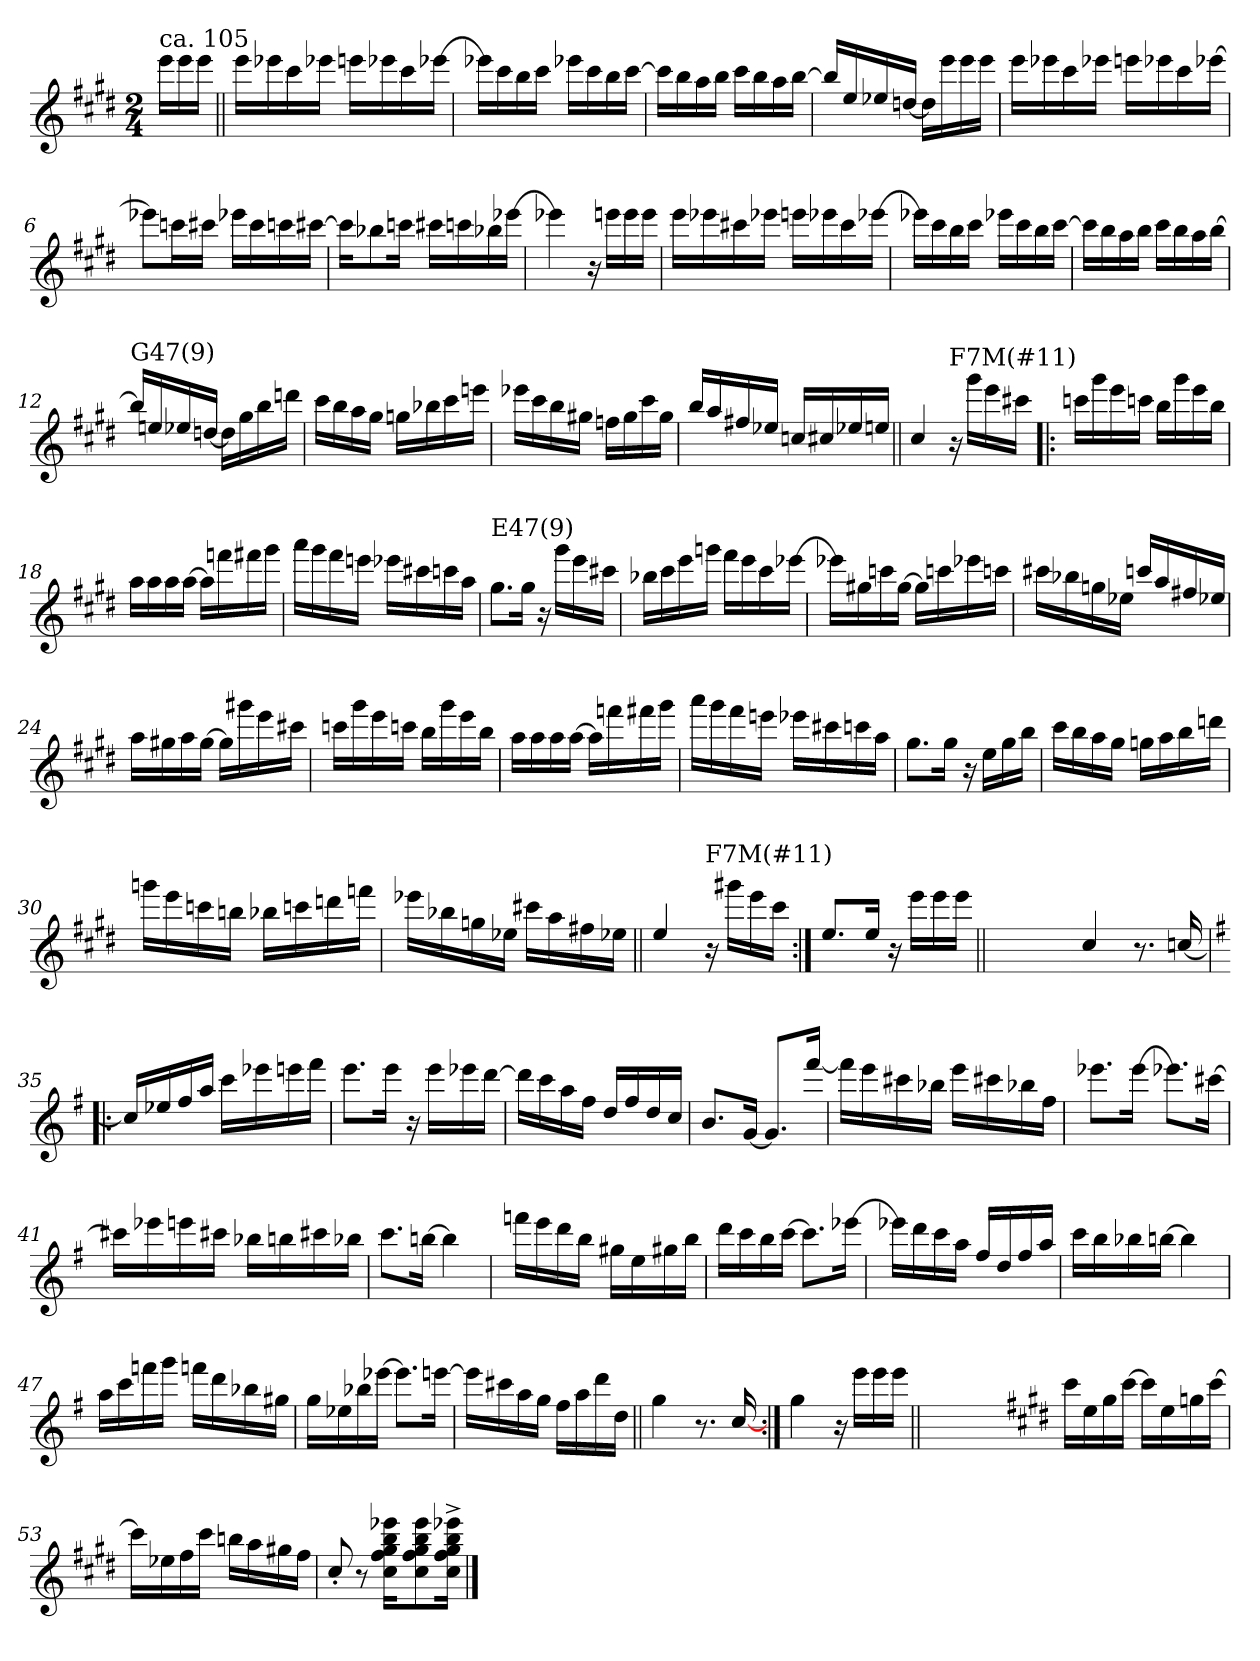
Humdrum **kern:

**kern
*part1
*staff1
*clefG2
*k[f#c#g#d#]
*E:
*M2/4
=
!LO:TX:a:t=ca. 105
16eee\LL
16eee\
16eee\JJ
=1||
16eee\LL
16eee-X\
16ccc#\
16eee-X\JJ
16eeen\LL
16eee-X\
16ccc#\
[16eee-X\JJ
=2
16eee-X\LL]
16ccc#\
16bb\
16ccc#\JJ
16eee-X\LL
16ccc#\
16bb\
[16ccc#\JJ
=3
16ccc#\LL]
16bb\
16aa\
16bb\JJ
16ccc#\LL
16bb\
16aa\
[16bb\JJ
!!LO:LB:g=z
=4
16bb/LL]
16ee/
16ee-X/
[16ddn/JJ
16ddn\LL]
16eee\
16eee\
16eee\JJ
=5
16eee\LL
16eee-X\
16ccc#\
16eee-X\JJ
16eeen\LL
16eee-X\
16ccc#\
[16eee-X\JJ
=6
8eee-X\L]
16cccn\L
16ccc#X\JJ
16eee-X\LL
16ccc#\
16cccn\
[16ccc#X\JJ
=7
16ccc#\KL]
8bb-X\
16cccn\Jk
16ccc#X\LL
16cccn\
16bb-X\
[16eee-X\JJ
!!LO:LB:g=z
=8
4eee-X\]
16r
16eeen\LL
16eee\
16eee\JJ
=9
16eee\LL
16eee-X\
16ccc#X\
16eee-X\JJ
16eeen\LL
16eee-X\
16ccc#\
[16eee-X\JJ
=10
16eee-X\LL]
16ccc#\
16bb\
16ccc#\JJ
16eee-X\LL
16ccc#\
16bb\
[16ccc#\JJ
=11
16ccc#\LL]
16bb\
16aa\
16bb\JJ
16ccc#\LL
16bb\
16aa\
[16bb\JJ
!!LO:LB:g=z
=12
!LO:TX:a:t=G47(9)
16bb/LL]
16een/
16ee-X/
[16ddn/JJ
16ddn\LL]
16gg#\
16bb\
16dddn\JJ
=13
16ccc#\LL
16bb\
16aa\
16gg#\JJ
16ggn\LL
16bb-X\
16ccc#\
16eeen\JJ
=14
16eee-X\LL
16ccc#\
16bb\
16gg#X\JJ
16ffn\LL
16gg#\
16ccc#\
16gg#\JJ
=15
16bb/LL
16aa/
16ff#X/
16ee-X/JJ
16ccn/LL
16cc#X/
16ee-X/
16een/JJ
!!LO:LB:g=z
=16||
4cc#/
!LO:TX:a:t=F7M(#11)
16r
16ggg#\LL
16eee\
16ccc#X\JJ
=17!|:
16cccn\LL
16ggg#\
16eee\
16cccn\JJ
16bb\LL
16ggg#\
16eee\
16bb\JJ
=18
16aa\LL
16aa\
16aa\
[16aa\JJ
16aa\LL]
16fffn\
16fff#X\
16ggg#\JJ
=19
16aaa\LL
16ggg#\
16fff#\
16eeen\JJ
16eee-X\LL
16ccc#X\
16cccn\
16aa\JJ
!!LO:LB:g=z
=20
!LO:TX:a:t=E47(9)
8.gg#\L
16gg#\Jk
16r
16ggg#\LL
16eee\
16ccc#X\JJ
=21
16bb-X\LL
16ccc#\
16eee\
16gggn\JJ
16fff#\LL
16eee\
16ccc#\
[16eee-X\JJ
=22
16eee-X\LL]
16gg#X\
16cccn\
[16gg#\JJ
16gg#\LL]
16cccn\
16eee-X\
16cccn\JJ
=23
16ccc#X\LL
16bb-X\
16ggn\
16ee-X\JJ
16cccn/LL
16aa/
16ff#X/
16ee-X/JJ
!!LO:LB:g=z
=24
16aa\LL
16gg#X\
16aa\
[16gg#\JJ
16gg#\LL]
16ggg#X\
16eee\
16ccc#X\JJ
=25
16cccn\LL
16ggg#\
16eee\
16cccn\JJ
16bb\LL
16ggg#\
16eee\
16bb\JJ
=26
16aa\LL
16aa\
16aa\
[16aa\JJ
16aa\LL]
16fffn\
16fff#X\
16ggg#\JJ
=27
16aaa\LL
16ggg#\
16fff#\
16eeen\JJ
16eee-X\LL
16ccc#X\
16cccn\
16aa\JJ
!!LO:LB:g=z
=28
8.gg#\L
16gg#\Jk
16r
16ee\LL
16gg#\
16bb\JJ
=29
16ccc#\LL
16bb\
16aa\
16gg#\JJ
16ggn\LL
16aa\
16bb\
16dddn\JJ
=30
16gggn\LL
16eee\
16cccn\
16bbn\JJ
16bb-X\LL
16cccn\
16dddn\
16fffn\JJ
=31
16eee-X\LL
16bb-X\
16ggn\
16ee-X\JJ
16ccc#X\LL
16aa\
16ff#X\
16ee-X\JJ
!!LO:LB:g=z
=32||
4ee/
!LO:TX:a:t=F7M(#11)
16r
16ggg#X\LL
16eee\
16ccc#\JJ
=33:|!
8.ee/L
16ee/Jk
16r
16eee\LL
16eee\
16eee\JJ
=33X331||
2ryy
!!LO:PB:g=z
=34-
4cc#/
8.r
[16ccn/
=35!|:
*k[f#]
*G:
16cc/LL]
16ee-X/
16ff#/
16aa/JJ
16ccc\LL
16eee-X\
16eeen\
16fff#\JJ
=36
8.eee\L
16eee\Jk
16r
16eee\LL
16eee-X\
[16ddd\JJ
=37
16ddd\LL]
16ccc\
16aa\
16ff#\JJ
16dd/LL
16ff#/
16dd/
16cc/JJ
!!LO:LB:g=z
=38
8.b/L
[16g/Jk
8.g/L]
[16fff#/Jk
=39
16fff#\LL]
16eee\
16ccc#X\
16bb-X\JJ
16eee\LL
16ccc#X\
16bb-X\
16ff#\JJ
=40
8.eee-X\L
[16eee-\Jk
8.eee-X\L]
[16ccc#X\Jk
=41
16ccc#X\LL]
16eee-X\
16eeen\
16ccc#X\JJ
16bb-X\LL
16bbn\
16ccc#X\
16bb-X\JJ
!!LO:LB:g=z
=42
8.ccc\L
[16bbn\Jk
4bb\]
=43
16fffn\LL
16eee\
16ddd\
16bb\JJ
16gg#X\LL
16ee\
16gg#X\
16bb\JJ
=44
16ddd\LL
16ccc\
16bb\
[16ccc\JJ
8.ccc\L]
[16eee-X\Jk
=45
16eee-X\LL]
16ddd\
16ccc\
16aa\JJ
16ff#/LL
16dd/
16ff#/
16aa/JJ
!!LO:LB:g=z
=46
16ccc\LL
16bb\
16bb-X\
[16bbn\JJ
4bb\]
=47
16aa\LL
16ccc\
16fffn\
16ggg\JJ
16fffn\LL
16ddd\
16bb-X\
16gg#X\JJ
=48
16gg\LL
16ee-X\
16bb-X\
[16eee-X\JJ
8.eee-\L]
[16eeen\Jk
=49
16eee\LL]
16ccc#X\
16aa\
16gg\JJ
16ff#\LL
16aa\
16ddd\
16dd\JJ
!!LO:LB:g=z
=50||
4gg\
8.r
[16cc/
=51:|!
4gg\
16r
16eee\LL
16eee\
16eee\JJ
=51X512||
2ryy
!!LO:LB:g=z
=52-
*k[f#c#g#d#]
*E:
16ccc#\LL
16ee\
16gg#\
[16ccc#\JJ
16ccc#\LL]
16ee\
16ggn\
[16ccc#\JJ
=53
16ccc#\LL]
16ee-X\
16ff#\
16ccc#\JJ
16bbn\LL
16aa\
16gg#X\
16ff#\JJ
=54
8cc#'</
8r
16cc#\ 16ff#\ 16gg#\ 16bb\ 16eee-X\KL
8cc#\ 8ff#\ 8gg#\ 8bb\ 8eee-\
16cc#\^> 16ff#\^> 16gg#\^> 16bb\^> 16eee-X\^>Jk
==
*-
